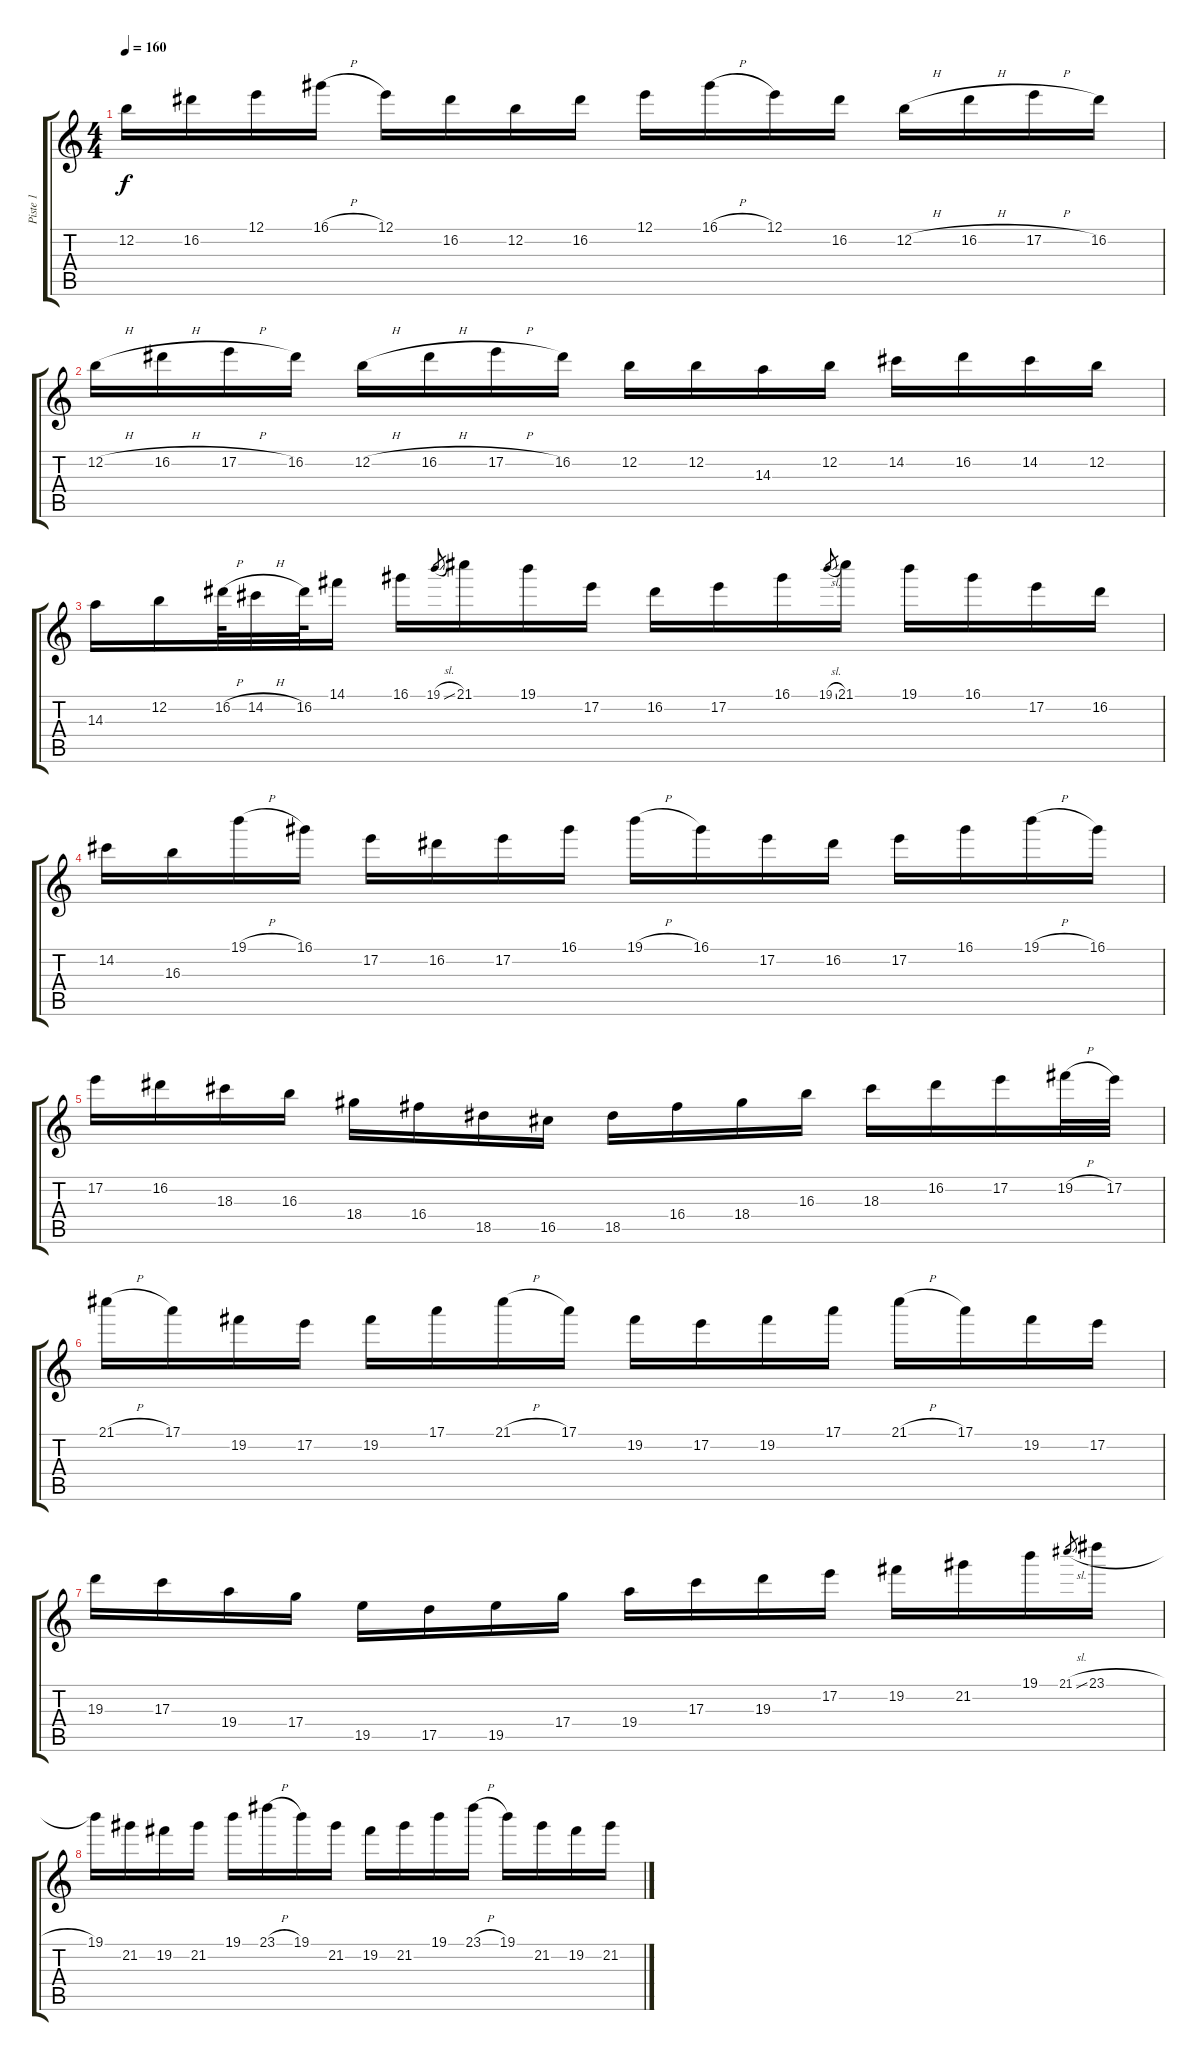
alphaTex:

\track ("Piste 1" "Piste 1") {instrument distortionguitar}
\staff {score tabs}
\tuning (E4 B3 G3 D3 A2 E2) {hide}
\ts (4 4)
\tempo 160
\clef g2
\ks c
12.2.16{dy f} 16.2.16 12.1.16 16.1{h}.16 12.1.16 16.2.16 12.2.16 16.2.16 12.1.16 16.1{h}.16 12.1.16 16.2.16 12.2{h}.16 16.2{h}.16 17.2{h}.16 16.2.16 |
12.2{h}.16 16.2{h}.16 17.2{h}.16 16.2.16 12.2{h}.16 16.2{h}.16 17.2{h}.16 16.2.16 12.2.16 12.2.16 14.3.16 12.2.16 14.2.16 16.2.16 14.2.16 12.2.16 |
14.3.16 12.2.16 16.2{h}.64 14.2{h}.32 16.2.64 14.1.16 16.1.16 19.1{sl}.8{gr} 21.1.16 19.1.16 17.2.16 16.2.16 17.2.16 16.1.16 19.1{sl}.8{gr} 21.1.16 19.1.16 16.1.16 17.2.16 16.2.16 |
14.2.16 16.3.16 19.1{h}.16 16.1.16 17.2.16 16.2.16 17.2.16 16.1.16 19.1{h}.16 16.1.16 17.2.16 16.2.16 17.2.16 16.1.16 19.1{h}.16 16.1.16 |
17.2.16 16.2.16 18.3.16 16.3.16 18.4.16 16.4.16 18.5.16 16.5.16 18.5.16 16.4.16 18.4.16 16.3.16 18.3.16 16.2.16 17.2.16 19.2{h}.32 17.2.32 |
21.1{h}.16 17.1.16 19.2.16 17.2.16 19.2.16 17.1.16 21.1{h}.16 17.1.16 19.2.16 17.2.16 19.2.16 17.1.16 21.1{h}.16 17.1.16 19.2.16 17.2.16 |
19.3.16 17.3.16 19.4.16 17.4.16 19.5.16 17.5.16 19.5.16 17.4.16 19.4.16 17.3.16 19.3.16 17.2.16 19.2.16 21.2.16 19.1.16 21.1{sl}.8{gr} 23.1{h}.16 |
19.1.16 21.2.16 19.2.16 21.2.16 19.1.16 23.1{h}.16 19.1.16 21.2.16 19.2.16 21.2.16 19.1.16 23.1{h}.16 19.1.16 21.2.16 19.2.16 21.2.16
